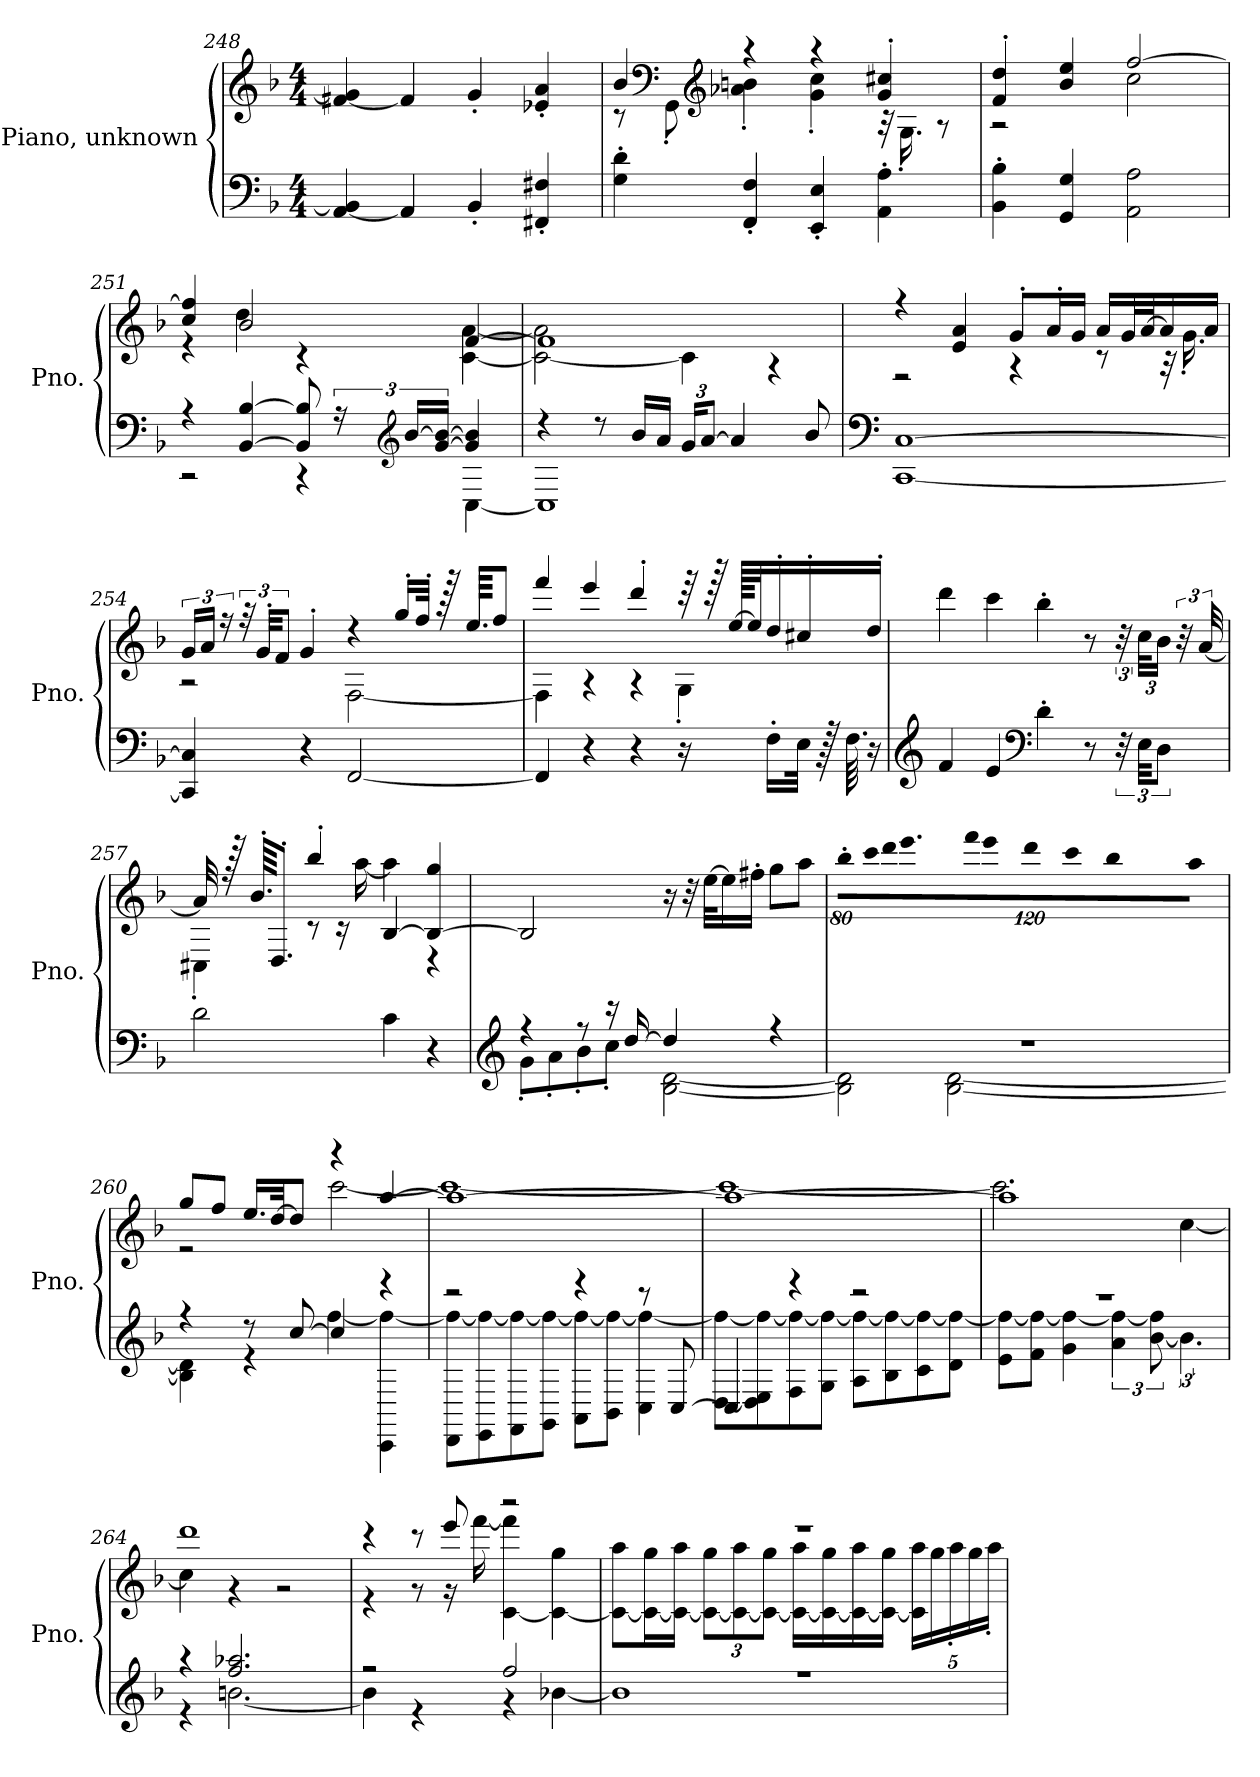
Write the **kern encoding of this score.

**kern	**kern
*part1	*part1
*staff2	*staff1
*I"Piano, unknown	*
*I'Pno.	*
*clefF4	*clefG2
*k[b-]	*k[b-]
*M4/4	*M4/4
=248	=248
[4AA/ 4BB-/]	[4f#X/ 4g/]
4AA/]	4f#/]
4BB-'/	4g'/
4FF#X/' 4F#X/'	4e-X/' 4a/'
=249	=249
*	*^
4G\' 4d\'	4b-/	8r
*	*clefF4	*
.	.	8GG'\
*	*clefG2	*
4FF/' 4F/'	4r	4a-X\' 4bn\'
4EE/' 4E/'	4r	4g\' 4cc\'
4AA\' 4A\'	4g/' 4cc#X/'	32r
.	.	16.G'\
.	.	8r
!!LO:LB:g=z	!!
=250	=250	=250
4BB-\' 4B-\'	4f/' 4dd/'	2r
4GG/ 4G/	4b-/ 4ee/	.
2AA\ 2A\	[2ff/	2cc\
=251	=251	=251
*^	*	*
4r	2r	4cc/ 4ff/]	4r
[4BB-/ [4B-/	.	2b-/	4dd\
8BB-/] 8B-/]	4r	.	4r
24r	.	.	.
*clefG2	*	*	*
[24b-/LL	.	.	.
[24g/ 24b-/_JJ	.	.	.
4g/] 4b-/]	[4C\	[4f/	[4c\ [4a\
=252	=252	=252	=252
4r	1C]	1f]	2c\_ 2a\]
8r	.	.	.
16b-/LL	.	.	.
16a/JJ	.	.	.
*Xbrackettup	*	*	*
24g/KL	.	.	4c\]
[12a/J	.	.	.
4a/]	.	.	.
.	.	.	4r
8b-/	.	.	.
*v	*v	*	*
=253	=253	=253
*clefF4	*	*
[1CC [1C	4r	2r
.	4e/ 4a/	.
.	8g'/L	4r
.	16a'/L	.
.	16g/JJ	.
.	16a/LL	8r
.	32g/L	.
.	[32a/J	.
.	16a/]	32r
.	.	16.g'\
.	16a/JJ	.
!!LO:LB:g=z	!!
=254	=254	=254
4CC/] 4C/]	24g/LL	2r
.	24a/JJ	.
.	24r	.
.	48r	.
.	48g'/KKL	.
.	12f/J	.
4r	4g'/	.
[2FF/	4r	[2F\
.	16gg'/LL	.
.	32ff'/JJk	.
.	128r	.
.	64.ee/KKKL	.
.	8ff/J	.
=255	=255	=255
4FF/]	4fff/	4F\]
4r	4eee/	4r
4r	4ddd'/	4r
16r	64r	4G'\
.	128r	.
.	[128ee/KKLLL	.
.	32ee/J]	.
16F'\LL	16dd'/	.
32E\JJk	16cc#X'/	.
128r	.	.
64.F\	.	.
16r	16dd'/JJ	.
*	*v	*v
=256	=256
*clefG2	*
4f/	4ddd\
4e/	4ccc\
*clefF4	*
4d'\	4bb-'\
8r	8r
*brackettup	*
48r	48r
48E\KKL	48cc\KLL
12D\J	24b-\JJ
.	48r
.	[48a/
!!LO:PB:g=z
=257	=257
*	*^
2d\	32a/]	4C#X'\
.	128r	.
.	64.b-'/KKKL	.
.	8.D'/J	.
.	4bb-'/	8r
.	.	16r
.	.	[16aa\
4c\	[4B-/	4aa\]
4r	4B-/_ 4gg/	4r
*	*v	*v
=258	=258
*clefG2	*
*^	*
4r	8g'\L	2B-/]
.	8a'\	.
8r	8b-'\	.
16r	8cc'\J	.
[16dd/	.	.
4dd/]	[2B-\ [2d\	16r
.	.	32r
.	.	[32ee\KLL
.	.	16ee\]
.	.	16ff#X'\JJ
4r	.	8gg\L
.	.	8aa\J
=259	=259	=259
*	*	*Xbrackettup
!	!	!LO:N:vis=8
1r	2B-\] 2d\]	640%71bb-'\L
!	!	!LO:N:vis=16
.	.	1920%107ccc\L
!	!	!LO:N:vis=16
.	.	1920%107ddd\J
.	.	9.eee\
!	!	!LO:N:vis=16
.	.	1920%107fff\K
!	!	!LO:N:vis=8
.	.	640%71eee\
.	[2B-\ [2d\	.
!	!	!LO:N:vis=8
.	.	640%71ddd\
!	!	!LO:N:vis=8
.	.	640%71ccc\
!	!	!LO:N:vis=8
.	.	640%71bb-\
.	.	1920ryy
!	!	!LO:N:vis=8
.	.	640%71aa\J
!!LO:LB:g=z
=260	=260	=260
*	*	*^
4r	4B-\] 4d\]	8gg/L	2r
.	.	8ff/J	.
8r	4r	16.ee/LL	.
.	.	[32dd/JK	.
[8cc/	.	8dd/J]	.
4cc/]	[4ff\	4r	[2ccc\
4r	4CC\ 4ff\_	[4aa/	.
=261	=261	=261	=261
2r	8DD\ 8ff\_L	1aa_	1ccc_
.	8EE\ 8ff\_	.	.
.	8FF\ 8ff\_	.	.
.	8GG\ 8ff\_J	.	.
4r	8AA\ 8ff\_L	.	.
.	8BB-\ 8ff\_J	.	.
8r	4C\ 4ff\_	.	.
[8C/	.	.	.
=262	=262	=262	=262
4C/]	[8D\ 8ff\_L	1aa_	1ccc_
.	8D\] 8E\ 8ff\_	.	.
4r	8F\ 8ff\_	.	.
.	8G\ 8ff\_J	.	.
2r	8A\ 8ff\_L	.	.
.	8B-\ 8ff\_	.	.
.	8c\ 8ff\_	.	.
.	8d\ 8ff\_J	.	.
!!LO:LB:g=z	!!
=263	=263	=263	=263
1r	8e\ 8ff\_L	1aa]	2.ccc\]
.	8f\ 8ff\_J	.	.
.	4g\ 4ff\_	.	.
.	6a\ 6ff\_	.	.
.	[12b-\ 12ff\]	.	.
.	6.b-\]	.	[4cc\
=264	=264	=264	=264
4r	4r	1ddd	4cc\]
2.ff/ 2.aa-X/	[2.bn\	.	4r
.	.	.	2r
=265	=265	=265	=265
2r	4b\]	4r	4r
.	4r	8r	8r
.	.	8eee/	16r
.	.	.	[16fff\
2ff/	4r	2r	[4c\ 4fff\]
.	[4b-X\	.	4c\_ 4gg\
!!LO:LB:g=z	!!
=266	=266	=266	=266
1r	1b-]	1r	8c\_ 8aa\L
.	.	.	16c\_ 16gg\L
.	.	.	16c\_ 16aa\JJ
.	.	.	12c\_ 12gg\L
.	.	.	12c\_ 12aa\
.	.	.	12c\_ 12gg\J
.	.	.	16c\_ 16aa\LL
.	.	.	16c\_ 16gg\
.	.	.	16c\_ 16aa\
.	.	.	16c\_ 16gg\JJ
.	.	.	20c\] 20aa\LL
.	.	.	20gg\
.	.	.	20aa'\
.	.	.	20gg\
.	.	.	20aa'\JJ
*v	*v	*	*
*	*v	*v
=	=
*-	*-
